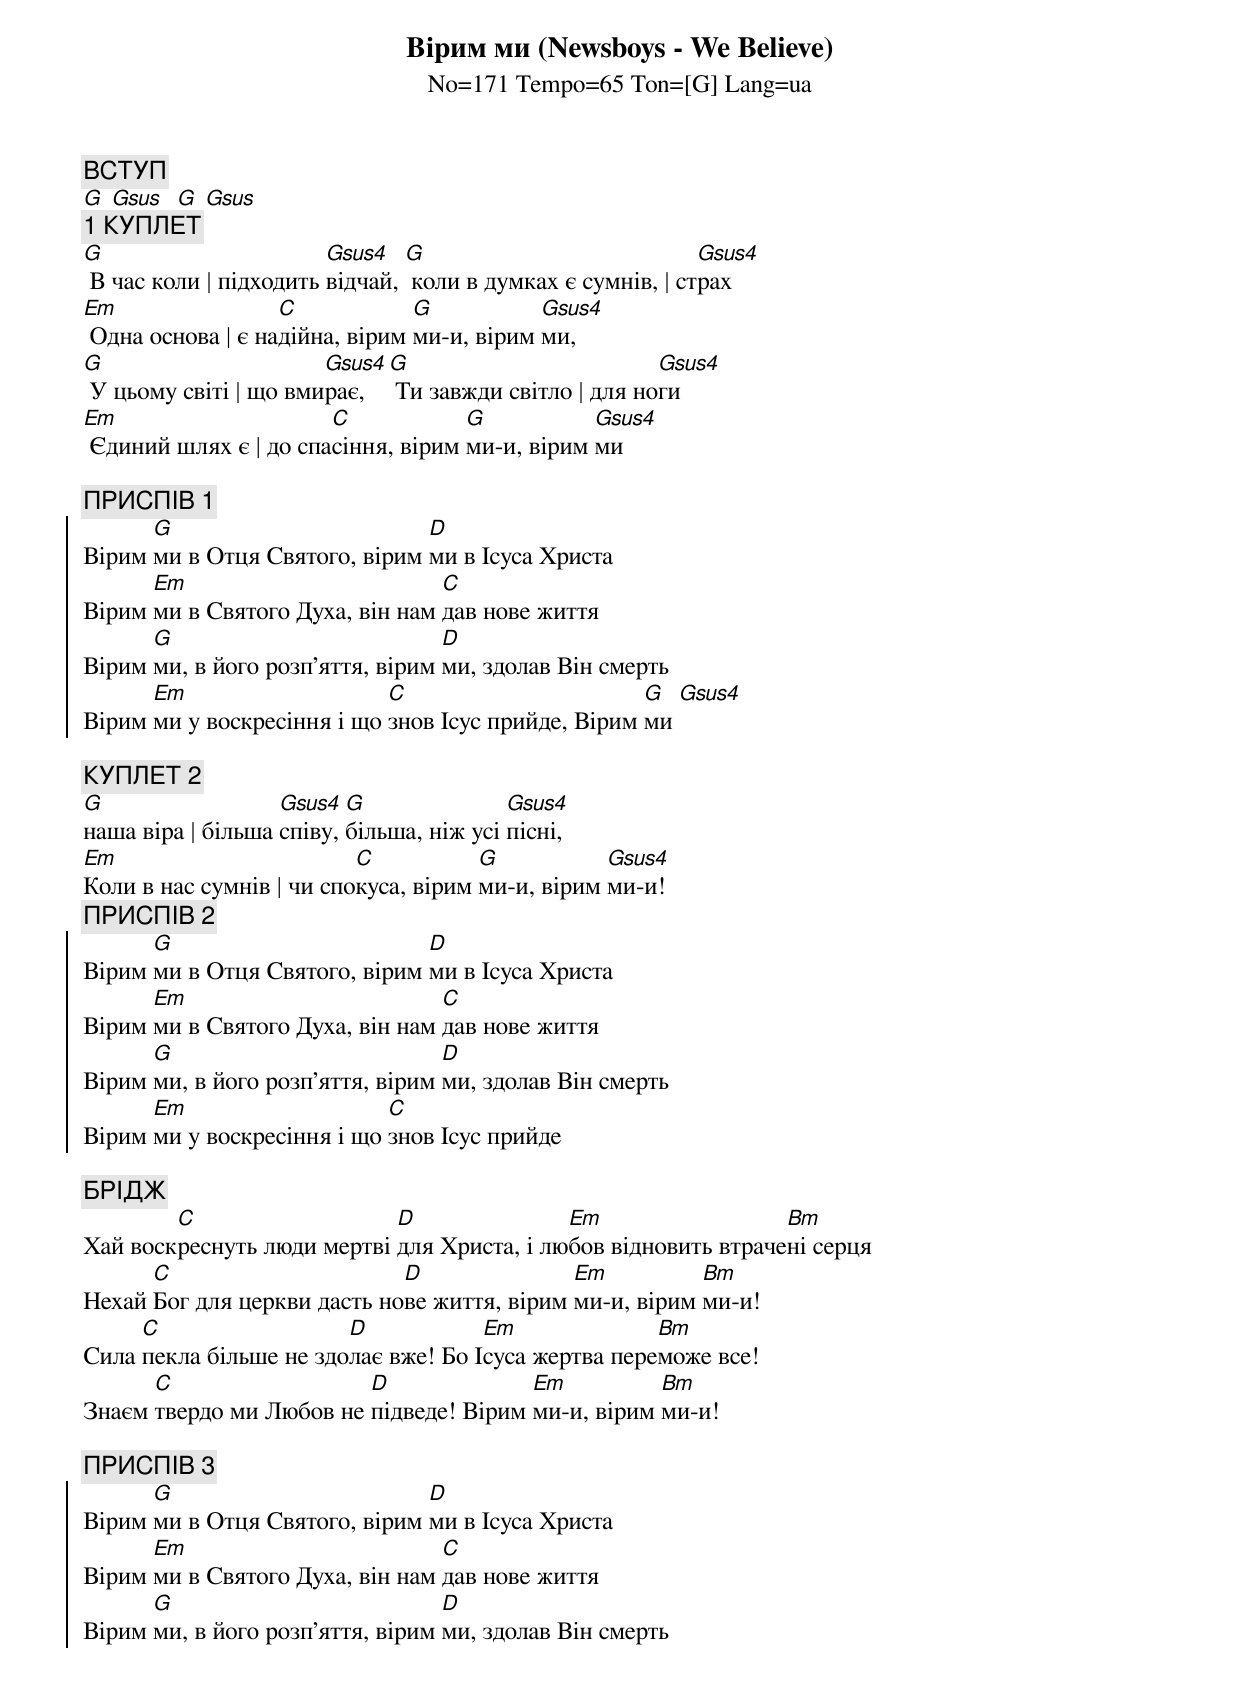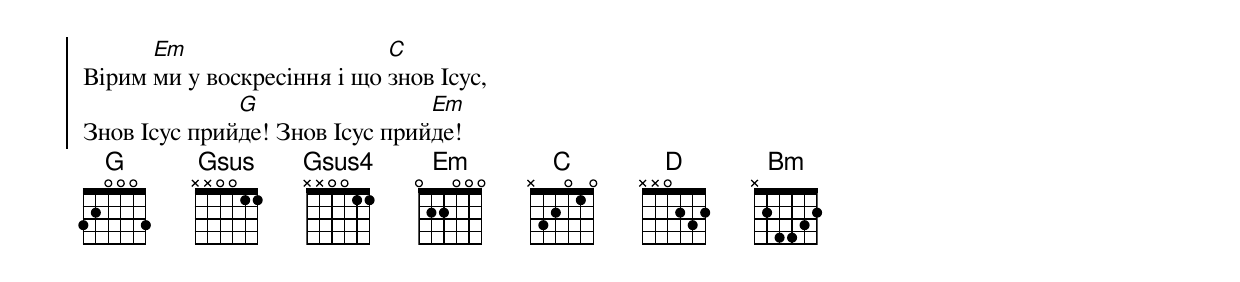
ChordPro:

{title:Вірим ми (Newsboys - We Believe)}
{subtitle:No=171 Tempo=65 Ton=[G] Lang=ua}

{c: ВСТУП}
[G] [Gsus]  [G] [Gsus]
{c: 1 КУПЛЕТ}
[G] В час коли | підходить [Gsus4]відчай, [G] коли в думках є сумнів, | ст[Gsus4]рах
[Em] Одна основа | є на[C]дійна, вірим [G]ми-и, вірим [Gsus4]ми,
[G] У цьому світі | що вми[Gsus4]рає, [G] Ти завжди світло | для но[Gsus4]ги
[Em] Єдиний шлях є | до спа[C]сіння, вірим [G]ми-и, вірим [Gsus4]ми

{c: ПРИСПІВ 1}
{soc}
Вірим [G]ми в Отця Святого, вірим [D]ми в Ісуса Христа
Вірим [Em]ми в Святого Духа, він нам [C]дав нове життя
Вірим [G]ми, в його розп'яття, вірим [D]ми, здолав Він смерть
Вірим [Em]ми у воскресіння і що [C]знов Ісус прийде, Вірим [G]ми [Gsus4]
{eoc}

{c: КУПЛЕТ 2}
[G]наша віра | більша [Gsus4]співу, [G]більша, ніж усі [Gsus4]пісні,
[Em]Коли в нас сумнів | чи спо[C]куса, вірим [G]ми-и, вірим [Gsus4]ми-и!
{c: ПРИСПІВ 2}
{soc}
Вірим [G]ми в Отця Святого, вірим [D]ми в Ісуса Христа
Вірим [Em]ми в Святого Духа, він нам [C]дав нове життя
Вірим [G]ми, в його розп'яття, вірим [D]ми, здолав Він смерть
Вірим [Em]ми у воскресіння і що [C]знов Ісус прийде
{eoc}

{c: БРІДЖ}
Хай воск[C]реснуть люди мертві [D]для Христа, і лю[Em]бов відновить втраче[Bm]ні серця
Нехай [C]Бог для церкви дасть но[D]ве життя, вірим [Em]ми-и, вірим [Bm]ми-и!
Сила [C]пекла більше не здо[D]лає вже! Бо І[Em]суса жертва пере[Bm]може все!
Знаєм [C]твердо ми Любов не [D]підведе! Вірим [Em]ми-и, вірим [Bm]ми-и!

{c: ПРИСПІВ 3}
{soc}
Вірим [G]ми в Отця Святого, вірим [D]ми в Ісуса Христа
Вірим [Em]ми в Святого Духа, він нам [C]дав нове життя
Вірим [G]ми, в його розп'яття, вірим [D]ми, здолав Він смерть
Вірим [Em]ми у воскресіння і що [C]знов Ісус,
Знов Ісус прий[G]де! Знов Ісус прий[Em]де!
{eoc}
